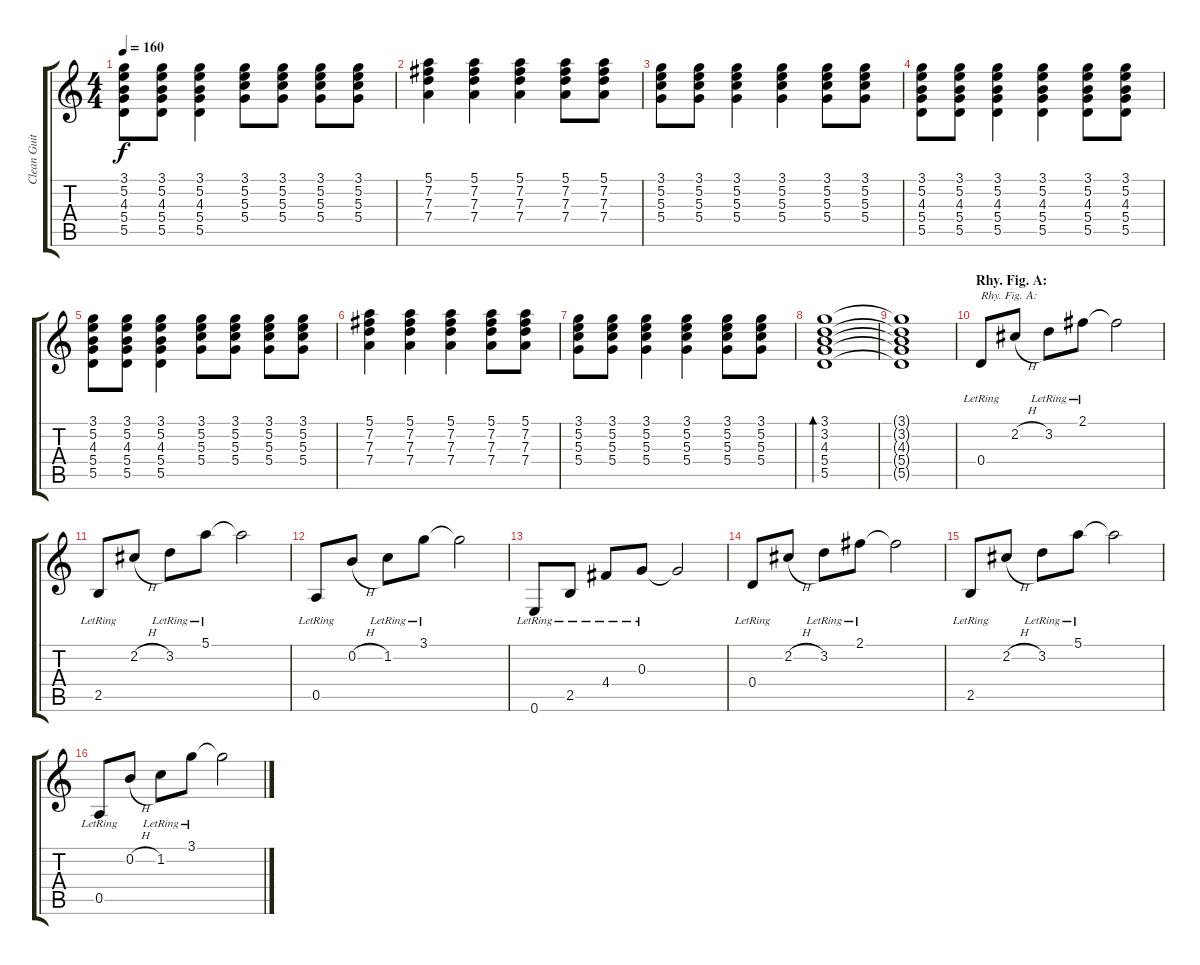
\track ("Clean Guitar" "Clean Guit") {instrument acousticguitarsteel}
\staff {score tabs}
\tuning (E4 B3 G3 D3 A2 E2) {hide}
\ts (4 4)
\tempo 160
\clef g2
\ks c
(3.1 5.2 4.3 5.4 5.5).8{dy f} (3.1 5.2 4.3 5.4 5.5).8 (3.1 5.2 4.3 5.4 5.5).4 (3.1 5.2 5.3 5.4).8 (3.1 5.2 5.3 5.4).8 (3.1 5.2 5.3 5.4).8 (3.1 5.2 5.3 5.4).8 |
(5.1 7.2 7.3 7.4).4 (5.1 7.2 7.3 7.4).4 (5.1 7.2 7.3 7.4).4 (5.1 7.2 7.3 7.4).8 (5.1 7.2 7.3 7.4).8 |
(3.1 5.2 5.3 5.4).8 (3.1 5.2 5.3 5.4).8 (3.1 5.2 5.3 5.4).4 (3.1 5.2 5.3 5.4).4 (3.1 5.2 5.3 5.4).8 (3.1 5.2 5.3 5.4).8 |
(3.1 5.2 4.3 5.4 5.5).8 (3.1 5.2 4.3 5.4 5.5).8 (3.1 5.2 4.3 5.4 5.5).4 (3.1 5.2 4.3 5.4 5.5).4 (3.1 5.2 4.3 5.4 5.5).8 (3.1 5.2 4.3 5.4 5.5).8 |
(3.1 5.2 4.3 5.4 5.5).8 (3.1 5.2 4.3 5.4 5.5).8 (3.1 5.2 4.3 5.4 5.5).4 (3.1 5.2 5.3 5.4).8 (3.1 5.2 5.3 5.4).8 (3.1 5.2 5.3 5.4).8 (3.1 5.2 5.3 5.4).8 |
(5.1 7.2 7.3 7.4).4 (5.1 7.2 7.3 7.4).4 (5.1 7.2 7.3 7.4).4 (5.1 7.2 7.3 7.4).8 (5.1 7.2 7.3 7.4).8 |
(3.1 5.2 5.3 5.4).8 (3.1 5.2 5.3 5.4).8 (3.1 5.2 5.3 5.4).4 (3.1 5.2 5.3 5.4).4 (3.1 5.2 5.3 5.4).8 (3.1 5.2 5.3 5.4).8 |
(3.1 3.2 4.3 5.4 5.5).1{bd 120} |
(3.1{t} 3.2{t} 4.3{t} 5.4{t} 5.5{t}).1 |
\section ("" "Rhy. Fig. A:")
0.4{lr}.8{txt "Rhy. Fig. A:"} 2.2{h}.8 3.2{lr}.8 2.1{lr}.8 2.1{t}.2 |
2.5{lr}.8 2.2{h}.8 3.2{lr}.8 5.1{lr}.8 5.1{t}.2 |
0.5{lr}.8 0.2{h}.8 1.2{lr}.8 3.1{lr}.8 3.1{t}.2 |
0.6{lr}.8 2.5{lr}.8 4.4{lr}.8 0.3{lr}.8 0.3{t}.2 |
0.4{lr}.8 2.2{h}.8 3.2{lr}.8 2.1{lr}.8 2.1{t}.2 |
2.5{lr}.8 2.2{h}.8 3.2{lr}.8 5.1{lr}.8 5.1{t}.2 |
0.5{lr}.8 0.2{h}.8 1.2{lr}.8 3.1{lr}.8 3.1{t}.2
